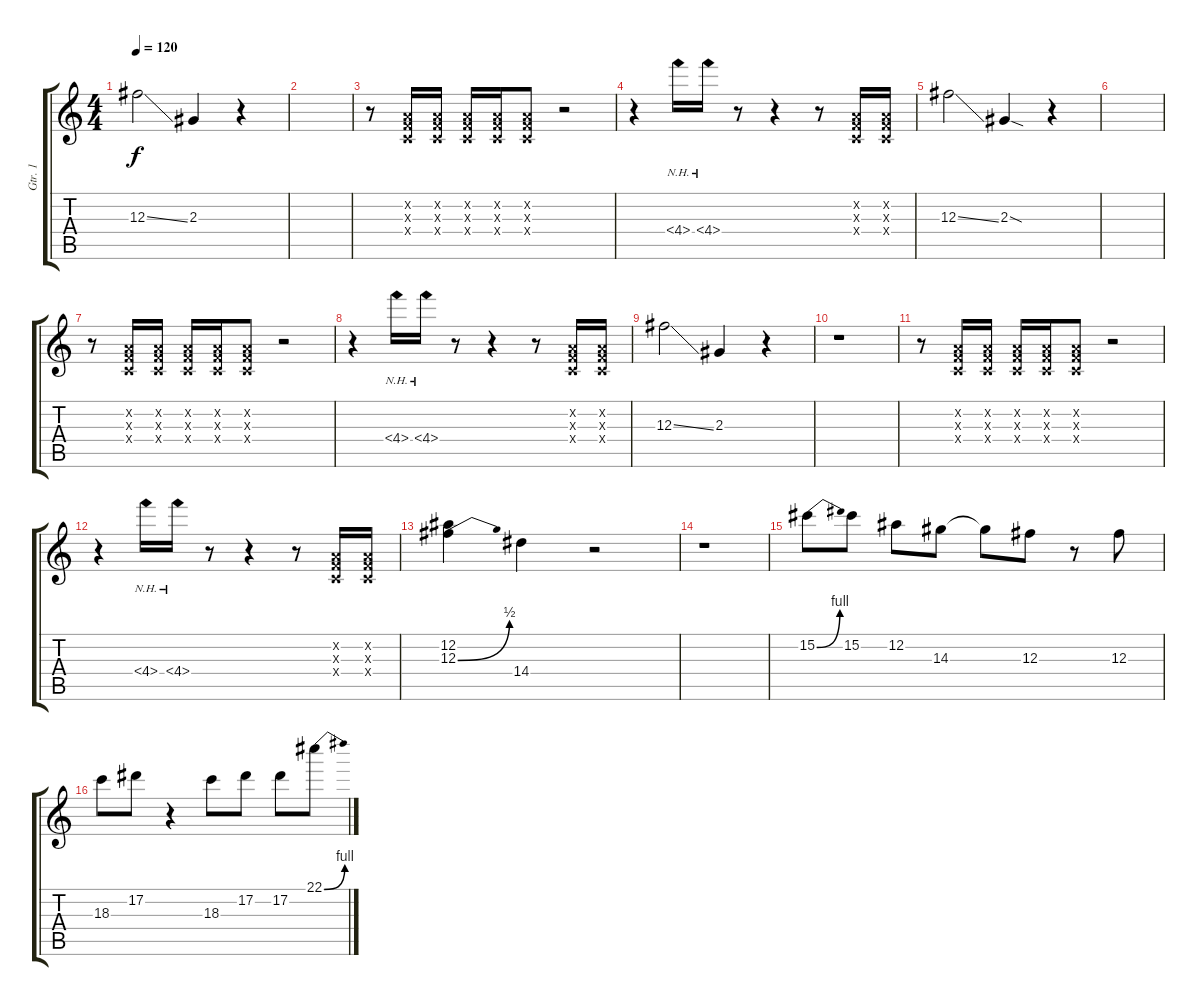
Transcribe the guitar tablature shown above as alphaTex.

\track ("Gtr. 1" "Gtr. 1") {instrument overdrivenguitar}
\staff {score tabs}
\tuning (Eb4 Bb3 Gb3 Db3 Ab2 Eb2) {hide}
\ts (4 4)
\tempo 120
\clef g2
\ks c
12.3{ss}.2{dy f} 2.3.4 r.4 |
|
r.8 (-1.2{x} -1.3{x} -1.4{x}).16 (-1.2{x} -1.3{x} -1.4{x}).16 (-1.2{x} -1.3{x} -1.4{x}).16 (-1.2{x} -1.3{x} -1.4{x}).16 (-1.2{x} -1.3{x} -1.4{x}).8 r.2 |
r.4 4.4{nh}.16 4.4{nh}.16 r.8 r.4 r.8 (-1.2{x} -1.3{x} -1.4{x}).16 (-1.2{x} -1.3{x} -1.4{x}).16 |
12.3{ss}.2 2.3{sod}.4 r.4 |
|
r.8 (-1.2{x} -1.3{x} -1.4{x}).16 (-1.2{x} -1.3{x} -1.4{x}).16 (-1.2{x} -1.3{x} -1.4{x}).16 (-1.2{x} -1.3{x} -1.4{x}).16 (-1.2{x} -1.3{x} -1.4{x}).8 r.2 |
r.4 4.4{nh}.16 4.4{nh}.16 r.8 r.4 r.8 (-1.2{x} -1.3{x} -1.4{x}).16 (-1.2{x} -1.3{x} -1.4{x}).16 |
12.3{ss}.2 2.3.4 r.4 |
r.1 |
r.8 (-1.2{x} -1.3{x} -1.4{x}).16 (-1.2{x} -1.3{x} -1.4{x}).16 (-1.2{x} -1.3{x} -1.4{x}).16 (-1.2{x} -1.3{x} -1.4{x}).16 (-1.2{x} -1.3{x} -1.4{x}).8 r.2 |
r.4 4.4{nh}.16 4.4{nh}.16 r.8 r.4 r.8 (-1.2{x} -1.3{x} -1.4{x}).16 (-1.2{x} -1.3{x} -1.4{x}).16 |
(12.2 12.3{be (bend 0 0 60 2)}).4 14.4.4 r.2 |
r.1 |
15.2{be (bend 0 0 60 4)}.8 15.2.8 12.2.8 14.3.8 14.3{t}.8 12.3.8 r.8 12.3.8 |
18.3.8 17.2.8 r.4 18.3.8 17.2.8 17.2.8 22.1{be (bend 0 0 60 4)}.8
